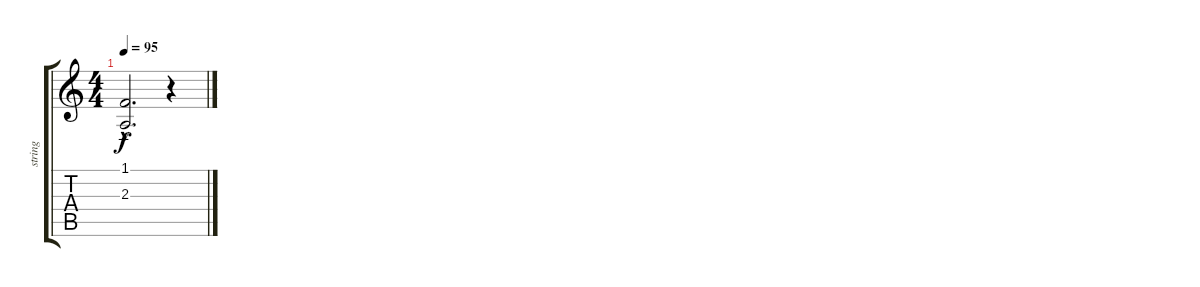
\track ("string" "string") {instrument viola}
\staff {score tabs}
\tuning (E4 B3 G3 D3 A2 E2) {hide}
\ts (4 4)
\tempo 95
\clef g2
\ks c
(1.1{hac t} 2.3{hac t}).2{d dy f} r.4
